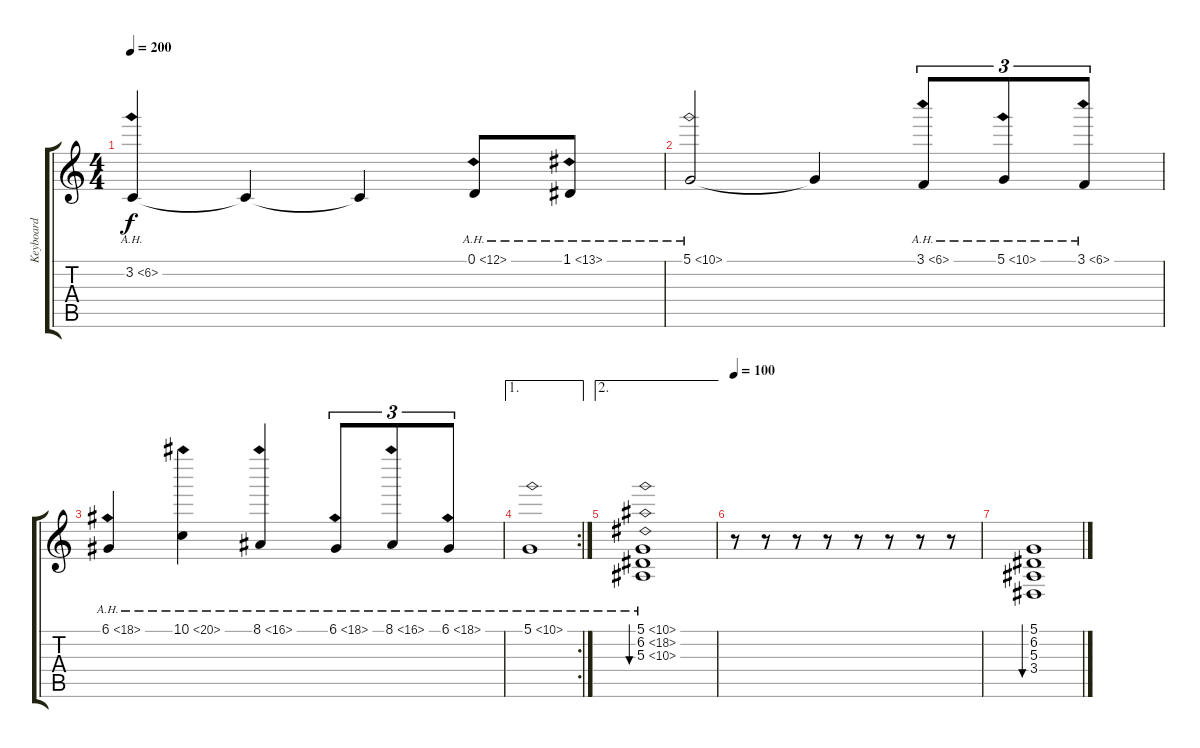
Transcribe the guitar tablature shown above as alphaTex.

\track ("Keyboard" "Keyboard") {instrument orchestralharp}
\staff {score tabs}
\tuning (D4 A3 F3 C3 G2 C2) {hide}
\ts (4 4)
\tempo 200
\clef g2
\ks c
3.2{ah 3}.4{dy f} 3.2{t}.4 3.2{t}.4 0.1{ah 12}.8 1.1{ah 12}.8 |
5.1{ah 5}.2 5.1{t}.4 3.1{ah 3}.8{tu (3 2)} 5.1{ah 5}.8{tu (3 2)} 3.1{ah 3}.8{tu (3 2)} |
6.1{ah 12}.4 10.1{ah 10}.4 8.1{ah 8}.4 6.1{ah 12}.8{tu (3 2)} 8.1{ah 8}.8{tu (3 2)} 6.1{ah 12}.8{tu (3 2)} |
\ae 1
\rc 2
5.1{ah 5}.1 |
\ae 2
(5.1{ah 5} 6.2{ah 12} 5.3{ah 5}).1{bu 480} |
\tempo 100
r.8 r.8 r.8 r.8 r.8 r.8 r.8 r.8 |
(5.1 6.2 5.3 3.4).1{bu 480}
